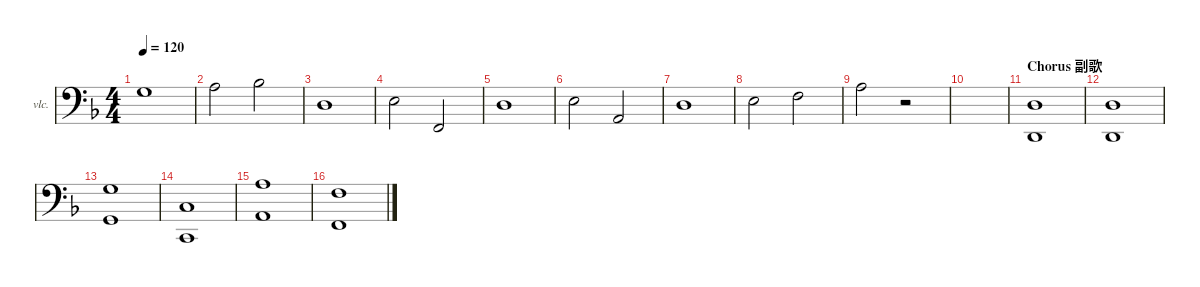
\defaultSystemsLayout 4
\hideDynamics
\bracketExtendMode nobrackets
\firstSystemTrackNameOrientation horizontal
\track ("Cello" "vlc.") {instrument cello}
\staff {score}
\tuning (A3 D3 G2 C2)
\ts (4 4)
\tempo 120
\clef f4
\ks dminor
5.2{acc forcenatural}.1{dy mf} |
0.1{acc forcenatural}.2 1.1{acc b}.2 |
0.2{acc forcenatural}.1 |
2.2{acc forcenatural}.2 5.4{acc forcenatural}.2 |
0.2{acc forcenatural}.1 |
2.2{acc forcenatural}.2 2.3{acc forcenatural}.2 |
0.2{acc forcenatural}.1 |
2.2{acc forcenatural}.2 3.2{acc forcenatural}.2 |
0.1{acc forcenatural}.2 r.2 |
|
\section ("" "Chorus 副歌")
(0.2{acc forcenatural} 2.4{acc forcenatural}).1 |
(0.2{acc forcenatural} 2.4{acc forcenatural}).1 |
(0.3{acc forcenatural} 5.2{acc forcenatural}).1 |
(0.4{acc forcenatural} 5.3{acc forcenatural}).1 |
(2.3{acc forcenatural} 0.1{acc forcenatural}).1 |
(5.4{acc forcenatural} 3.2{acc forcenatural}).1
